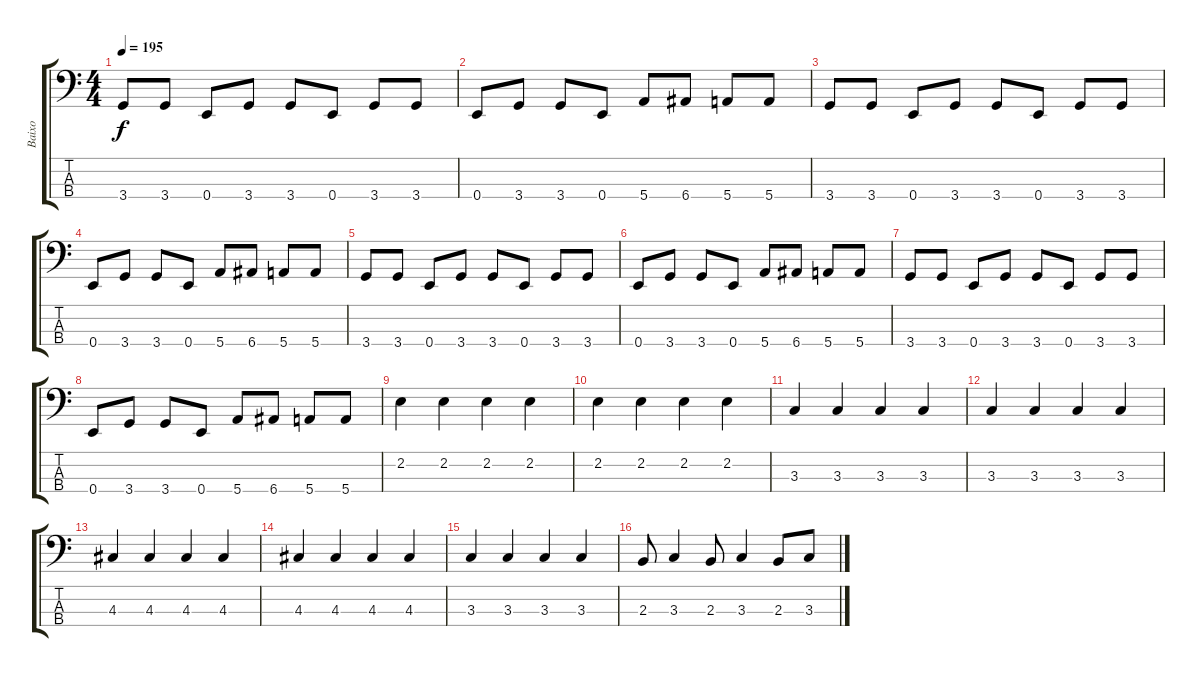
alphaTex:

\track ("Baixo" "Baixo") {instrument electricbassfinger}
\staff {score tabs}
\tuning (G2 D2 A1 E1) {hide}
\ts (4 4)
\tempo 195
\clef f4
\ks c
3.4.8{dy f} 3.4.8 0.4.8 3.4.8 3.4.8 0.4.8 3.4.8 3.4.8 |
0.4.8 3.4.8 3.4.8 0.4.8 5.4.8 6.4.8 5.4.8 5.4.8 |
3.4.8 3.4.8 0.4.8 3.4.8 3.4.8 0.4.8 3.4.8 3.4.8 |
0.4.8 3.4.8 3.4.8 0.4.8 5.4.8 6.4.8 5.4.8 5.4.8 |
3.4.8 3.4.8 0.4.8 3.4.8 3.4.8 0.4.8 3.4.8 3.4.8 |
0.4.8 3.4.8 3.4.8 0.4.8 5.4.8 6.4.8 5.4.8 5.4.8 |
3.4.8 3.4.8 0.4.8 3.4.8 3.4.8 0.4.8 3.4.8 3.4.8 |
0.4.8 3.4.8 3.4.8 0.4.8 5.4.8 6.4.8 5.4.8 5.4.8 |
2.2.4 2.2.4 2.2.4 2.2.4 |
2.2.4 2.2.4 2.2.4 2.2.4 |
3.3.4 3.3.4 3.3.4 3.3.4 |
3.3.4 3.3.4 3.3.4 3.3.4 |
4.3.4 4.3.4 4.3.4 4.3.4 |
4.3.4 4.3.4 4.3.4 4.3.4 |
3.3.4 3.3.4 3.3.4 3.3.4 |
2.3.8 3.3.4 2.3.8 3.3.4 2.3.8 3.3.8
